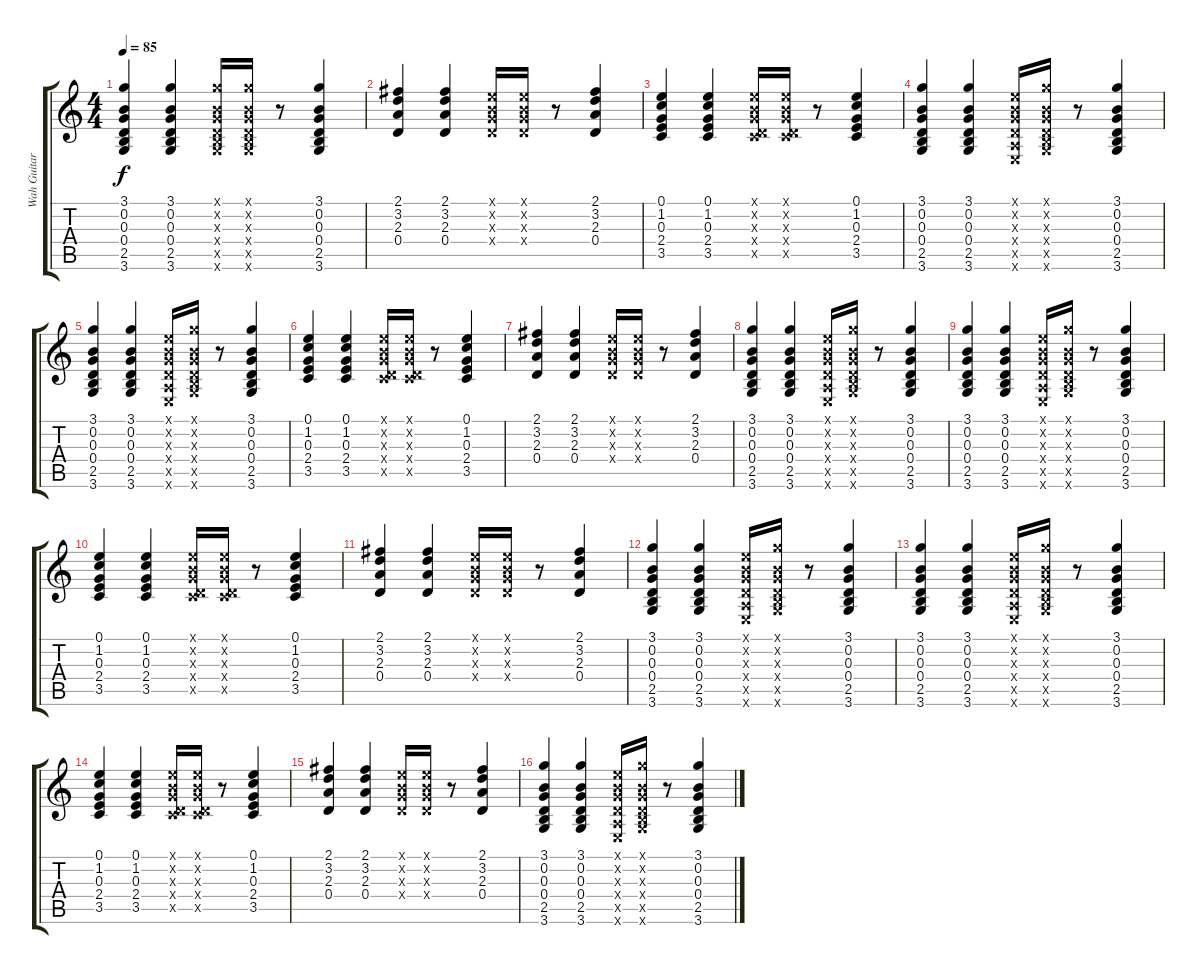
\track ("Wah Guitar" "Wah Guitar") {instrument electricguitarjazz}
\staff {score tabs}
\tuning (E4 B3 G3 D3 A2 E2) {hide}
\ts (4 4)
\tempo 85
\clef g2
\ks c
(3.1 0.2 0.3 0.4 2.5 3.6).4{dy f} (3.1 0.2 0.3 0.4 2.5 3.6).4 (3.1{x} 0.2{x} 0.3{x} 0.4{x} 2.5{x} 3.6{x}).16 (3.1{x} 0.2{x} 0.3{x} 0.4{x} 2.5{x} 3.6{x}).16 r.8 (3.1 0.2 0.3 0.4 2.5 3.6).4 |
(2.1 3.2 2.3 0.4).4 (2.1 3.2 2.3 0.4).4 (0.1{x} 0.2{x} 0.3{x} 0.4{x}).16 (0.1{x} 0.2{x} 0.3{x} 0.4{x}).16 r.8 (2.1 3.2 2.3 0.4).4 |
(0.1 1.2 0.3 2.4 3.5).4 (0.1 1.2 0.3 2.4 3.5).4 (0.1{x} 0.2{x} 0.3{x} 0.4{x} 3.5{x}).16 (0.1{x} 0.2{x} 0.3{x} 0.4{x} 3.5{x}).16 r.8 (0.1 1.2 0.3 2.4 3.5).4 |
(3.1 0.2 0.3 0.4 2.5 3.6).4 (3.1 0.2 0.3 0.4 2.5 3.6).4 (0.1{x} 0.2{x} 0.3{x} 0.4{x} 0.5{x} 0.6{x}).16 (3.1{x} 0.2{x} 0.3{x} 0.4{x} 2.5{x} 3.6{x}).16 r.8 (3.1 0.2 0.3 0.4 2.5 3.6).4 |
(3.1 0.2 0.3 0.4 2.5 3.6).4 (3.1 0.2 0.3 0.4 2.5 3.6).4 (0.1{x} 0.2{x} 0.3{x} 0.4{x} 0.5{x} 0.6{x}).16 (3.1{x} 0.2{x} 0.3{x} 0.4{x} 2.5{x} 3.6{x}).16 r.8 (3.1 0.2 0.3 0.4 2.5 3.6).4 |
(0.1 1.2 0.3 2.4 3.5).4 (0.1 1.2 0.3 2.4 3.5).4 (0.1{x} 0.2{x} 0.3{x} 0.4{x} 3.5{x}).16 (0.1{x} 0.2{x} 0.3{x} 0.4{x} 3.5{x}).16 r.8 (0.1 1.2 0.3 2.4 3.5).4 |
(2.1 3.2 2.3 0.4).4 (2.1 3.2 2.3 0.4).4 (0.1{x} 0.2{x} 0.3{x} 0.4{x}).16 (0.1{x} 0.2{x} 0.3{x} 0.4{x}).16 r.8 (2.1 3.2 2.3 0.4).4 |
(3.1 0.2 0.3 0.4 2.5 3.6).4 (3.1 0.2 0.3 0.4 2.5 3.6).4 (0.1{x} 0.2{x} 0.3{x} 0.4{x} 0.5{x} 0.6{x}).16 (3.1{x} 0.2{x} 0.3{x} 0.4{x} 2.5{x} 3.6{x}).16 r.8 (3.1 0.2 0.3 0.4 2.5 3.6).4 |
(3.1 0.2 0.3 0.4 2.5 3.6).4 (3.1 0.2 0.3 0.4 2.5 3.6).4 (0.1{x} 0.2{x} 0.3{x} 0.4{x} 0.5{x} 0.6{x}).16 (3.1{x} 0.2{x} 0.3{x} 0.4{x} 2.5{x} 3.6{x}).16 r.8 (3.1 0.2 0.3 0.4 2.5 3.6).4 |
(0.1 1.2 0.3 2.4 3.5).4 (0.1 1.2 0.3 2.4 3.5).4 (0.1{x} 0.2{x} 0.3{x} 0.4{x} 3.5{x}).16 (0.1{x} 0.2{x} 0.3{x} 0.4{x} 3.5{x}).16 r.8 (0.1 1.2 0.3 2.4 3.5).4 |
(2.1 3.2 2.3 0.4).4 (2.1 3.2 2.3 0.4).4 (0.1{x} 0.2{x} 0.3{x} 0.4{x}).16 (0.1{x} 0.2{x} 0.3{x} 0.4{x}).16 r.8 (2.1 3.2 2.3 0.4).4 |
(3.1 0.2 0.3 0.4 2.5 3.6).4 (3.1 0.2 0.3 0.4 2.5 3.6).4 (0.1{x} 0.2{x} 0.3{x} 0.4{x} 0.5{x} 0.6{x}).16 (3.1{x} 0.2{x} 0.3{x} 0.4{x} 2.5{x} 3.6{x}).16 r.8 (3.1 0.2 0.3 0.4 2.5 3.6).4 |
(3.1 0.2 0.3 0.4 2.5 3.6).4 (3.1 0.2 0.3 0.4 2.5 3.6).4 (0.1{x} 0.2{x} 0.3{x} 0.4{x} 0.5{x} 0.6{x}).16 (3.1{x} 0.2{x} 0.3{x} 0.4{x} 2.5{x} 3.6{x}).16 r.8 (3.1 0.2 0.3 0.4 2.5 3.6).4 |
(0.1 1.2 0.3 2.4 3.5).4 (0.1 1.2 0.3 2.4 3.5).4 (0.1{x} 0.2{x} 0.3{x} 0.4{x} 3.5{x}).16 (0.1{x} 0.2{x} 0.3{x} 0.4{x} 3.5{x}).16 r.8 (0.1 1.2 0.3 2.4 3.5).4 |
(2.1 3.2 2.3 0.4).4 (2.1 3.2 2.3 0.4).4 (0.1{x} 0.2{x} 0.3{x} 0.4{x}).16 (0.1{x} 0.2{x} 0.3{x} 0.4{x}).16 r.8 (2.1 3.2 2.3 0.4).4 |
(3.1 0.2 0.3 0.4 2.5 3.6).4 (3.1 0.2 0.3 0.4 2.5 3.6).4 (0.1{x} 0.2{x} 0.3{x} 0.4{x} 0.5{x} 0.6{x}).16 (3.1{x} 0.2{x} 0.3{x} 0.4{x} 2.5{x} 3.6{x}).16 r.8 (3.1 0.2 0.3 0.4 2.5 3.6).4
